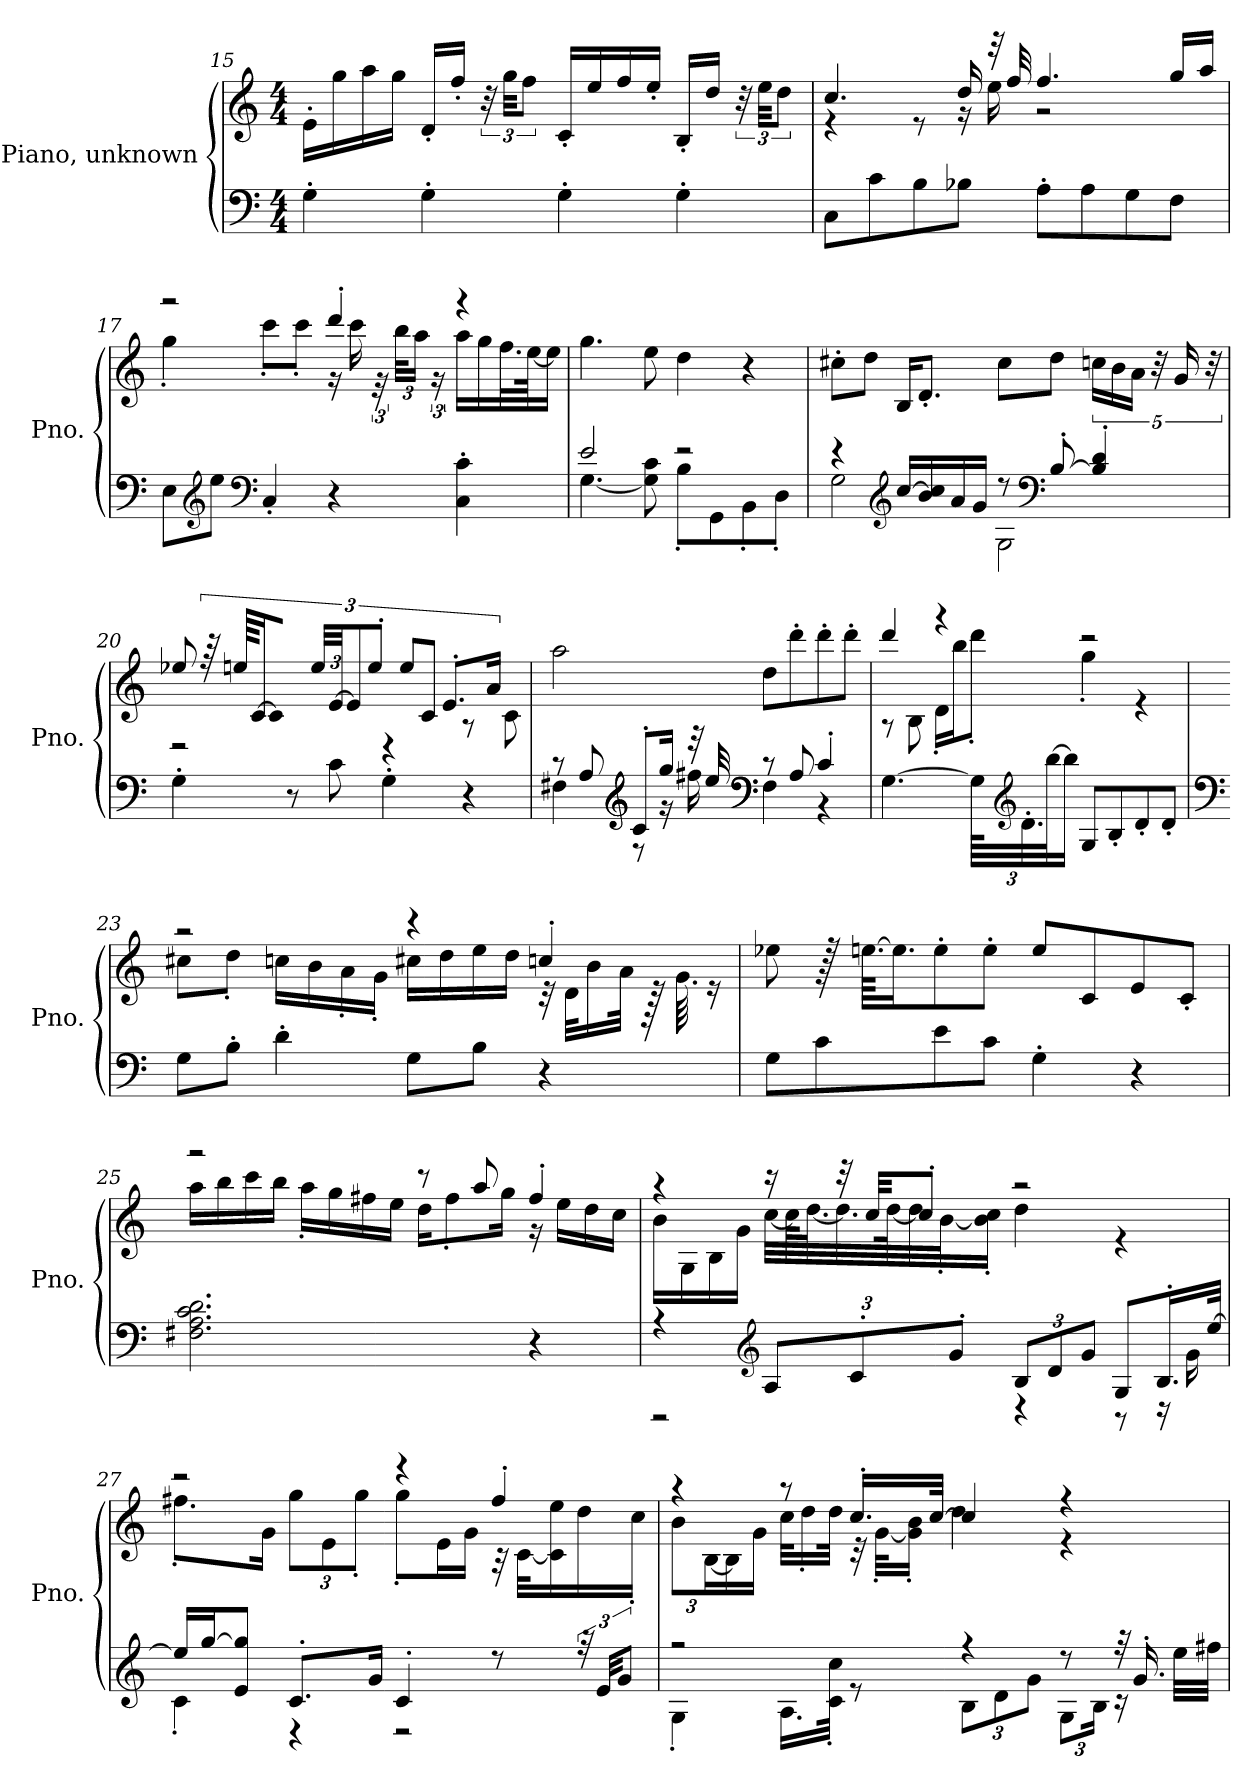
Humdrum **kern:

**kern	**kern
*part1	*part1
*staff2	*staff1
*I"Piano, unknown	*
*I'Pno.	*
!!LO:PB:g=z
*clefF4	*clefG2
*k[]	*k[]
*M4/4	*M4/4
=15	=15
4G'\	16e'\LL
.	16gg\
.	16aa\
.	16gg\JJ
4G'\	16d'/LL
.	16ff'/JJ
.	48r
.	48gg\KKL
.	12ff\J
4G'\	16c'/LL
.	16ee/
.	16ff/
.	16ee'/JJ
4G'\	16B'/LL
.	16dd/JJ
.	48r
.	48ee\KKL
.	12dd\J
=16	=16
*	*^
8C\L	4.cc/	4r
8c\	.	.
8B\	.	8r
8B-X\J	16dd/	16r
.	32r	16ee\
.	32ff/	.
8A'\L	4.ff/	2r
8A\	.	.
8G\	.	.
8F\J	16gg/LL	.
.	16aa/JJ	.
!!LO:LB:g=z	!!
=17	=17	=17
8E\L	2r	4gg'\
*clefG2	*	*
8ee\J	.	.
*clefF4	*	*
4C'/	.	8ccc'\L
.	.	8ccc'\J
4r	4ddd'/	16r
.	.	16ccc\
.	.	48r
.	.	48bb\KLL
.	.	24aa\JJ
.	.	24r
4C\' 4c\'	4r	16aa\LL
.	.	16gg\
.	.	32.ff\L
.	.	[64ee\JK
.	.	16ee\JJ]
*	*v	*v
=18	=18
*^	*
2e/	[4.G\	4.gg\
.	8G\] 8c\	8ee\
2r	8B'\L	4dd\
.	8GG\	.
.	8BB'\	4r
.	8D'\J	.
!!LO:LB:g=z
=19	=19	=19
4r	2G\	8cc#X'\L
.	.	8dd\J
*clefG2	*	*
[16cc/LL	.	16B/KL
16b/ 16cc/]	.	8.d'/J
16a/	.	.
16g/JJ	.	.
8r	2G\	8cc#\L
*clefF4	*	*
[8B'/	.	8dd\J
4B/]' 4d/'	.	20ccn\LL
.	.	20b\
.	.	20a\JJ
.	.	40r
.	.	20g/
.	.	40r
*v	*v	*
=20	=20
*	*^
4G'\	8ee-X/	2r
.	96r	.
.	96een/KKLL	.
.	[24c/	.
.	16c/JJ]	.
*	*Xbrackettup	*
8r	48ee/LLL	.
.	[48e/JJ	.
.	12e/]	.
8c\	8ee'/J	.
4G'\	8ee/L	4r
.	8c/J	.
4r	8.e'/L	8r
.	.	8c\
.	16a/Jk	.
*	*v	*v
!!LO:LB:g=z
=21	=21
*^	*
8r	4F#X\	2aa\
8A/	.	.
*clefG2	*	*
8c'/L	8r	.
16gg/Jk	16r	.
32r	16ff#X\	.
32ee/	.	.
*clefF4	*	*
8r	4F#\	8dd\L
8A/	.	8ddd'\
4c'/	4r	8ddd'\
.	.	8ddd'\J
*v	*v	*
=22	=22
*	*^
[4.G\	4ddd/	8r
.	.	8B\
.	4r	16d'\LL
.	.	16bb\J
*Xbrackettup	*	*
96G\KLLL]	.	8ddd'\J
*clefG2	*	*
48.d'\	.	.
[48bb\J	.	.
16bb\JJ]	.	.
8G/L	2r	4gg'\
8B'/	.	.
8d'/	.	4r
8d'/J	.	.
!!LO:LB:g=z	!!
=23	=23	=23
*clefF4	*	*
8G\L	2r	8cc#X\L
8B'\J	.	8dd'\J
4d'\	.	16ccn\LL
.	.	16b\
.	.	16a'\
.	.	16g'\JJ
8G\L	4r	16cc#X\LL
.	.	16dd\
8B\J	.	16ee\
.	.	16dd\JJ
4r	4ccn'/	32r
.	.	32d\KLL
.	.	16b\
.	.	32a\JJk
.	.	128r
.	.	64.g\
.	.	16r
*	*v	*v
=24	=24
8G\L	8ee-X\
8c\	128r
.	[64.een\KKLL
.	16.ee\J]
8e\	8ee'\
8c\J	8ee'\J
4G'\	8ee/L
.	8c/
4r	8e/
.	8c'/J
!!LO:LB:g=z
=25	=25
*	*^
2.F#X\ 2.A\ 2.c\ 2.d\	2r	16aa\LL
.	.	16bb\
.	.	16ccc\
.	.	16bb\JJ
.	.	16aa'\LL
.	.	16gg\
.	.	16ff#X\
.	.	16ee\JJ
.	8r	16dd\KL
.	.	8ff#'\
.	8aa/	.
.	.	16gg\Jk
4r	4ff#'/	16r
.	.	16ee\LL
.	.	16dd\
.	.	16cc\JJ
=26	=26	=26
*^	*	*
4r	2r	4r	16b\LL
.	.	.	16G\
.	.	.	16B\
.	.	.	16g\JJ
*clefG2	*	*	*
12A/L	.	16r	[32cc\LLL
.	.	.	128cc\KL]
.	.	.	[64.dd\J
.	.	32r	32.dd\]
12c'/	.	.	.
.	.	32cc/KKL	.
.	.	.	[64dd\K
.	.	8cc'/J	32dd\]
.	.	.	[32b'\J
12g'/J	.	.	.
.	.	.	16b\]' 16cc\'JJ
12B/L	4r	2r	4dd\
12d/	.	.	.
12g/J	.	.	.
8G/L	8r	.	4r
16.B'/L	16r	.	.
.	16g\	.	.
[32ee/JJk	.	.	.
!!LO:PB:g=z	!!
=27	=27	=27	=27
16ee/LL]	4c'\	2r	8.ff#X'\L
[16gg/J	.	.	.
8e/ 8gg/]J	.	.	.
.	.	.	16g\Jk
8.c'/L	4r	.	12gg\L
.	.	.	12e\
.	.	.	12gg'\J
16g/Jk	.	.	.
4c'/	2r	4r	8gg'\L
.	.	.	16e\L
.	.	.	16g\JJ
8r	.	4ff#'/	32r
.	.	.	[32c\KLL
.	.	.	16c\] 16ee\
*brackettup	*	*	*
48r	.	.	16dd\
48e/KKL	.	.	.
12g/J	.	.	.
.	.	.	16cc'\JJ
=28	=28	=28	=28
2r	4G'\	4r	12b\L
.	.	.	[24B\L
.	.	.	16B\]
.	.	.	16g\JJ
.	16.A\LL	8r	32cc\KLL
.	.	.	16dd'\
.	32c\' 32cc\'JJk	.	32dd\JJk
.	8r	16.cc'/LL	32r
.	.	.	[32g'\KLL
.	.	.	16g\]' 16b\'JJ
.	.	[32cc/JJk	.
*	*Xbrackettup	*	*
4r	12B\L	4cc/]	4dd\
.	12d\	.	.
.	12g\J	.	.
8r	12G\L	4r	4r
.	24B\Jk	.	.
32r	16r	.	.
16.g'/	.	.	.
.	32ee\LLL	.	.
.	32ff#X\JJJ	.	.
*v	*v	*	*
*	*v	*v
=	=
*-	*-
